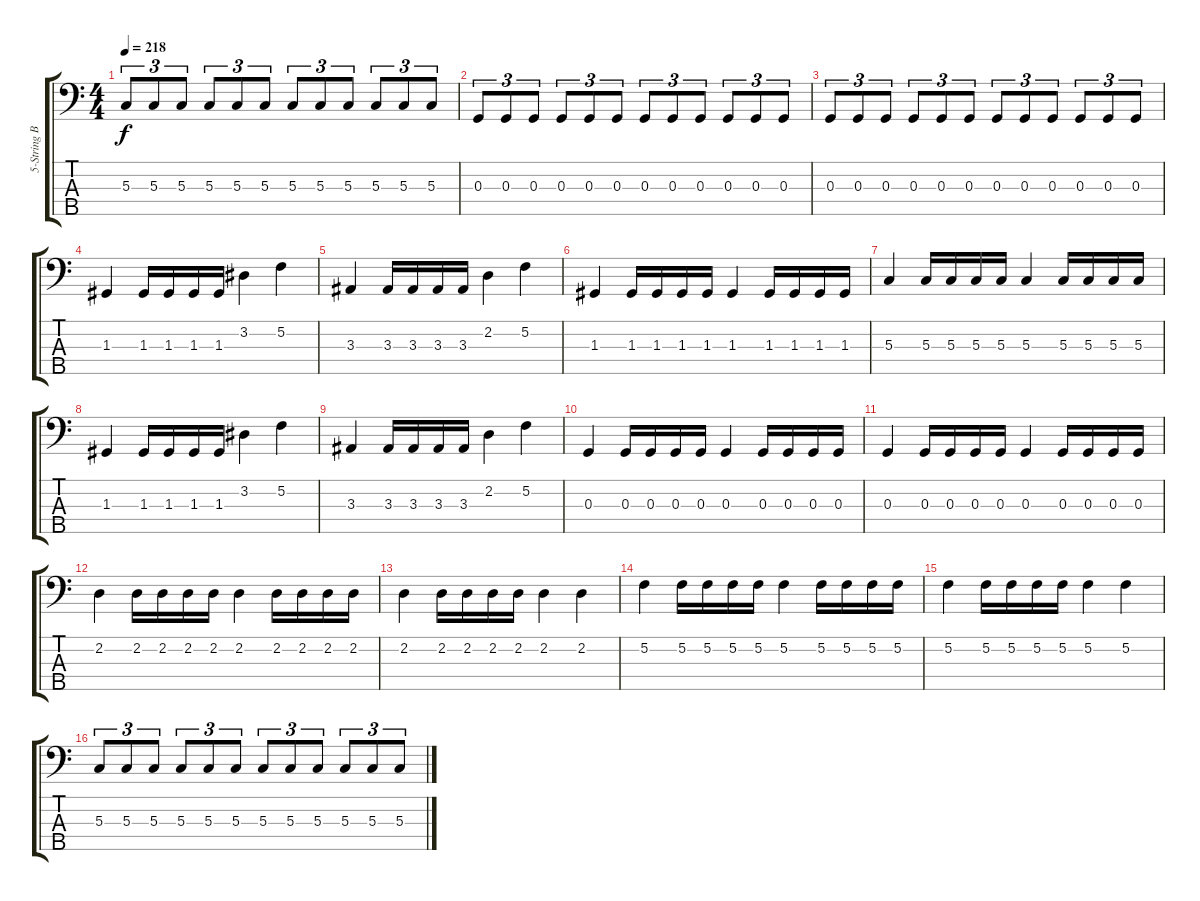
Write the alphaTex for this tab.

\track ("5-String Bass" "5-String B") {instrument electricbasspick}
\staff {score tabs}
\tuning (F2 C2 G1 D1 A0) {hide}
\ts (4 4)
\tempo 218
\clef f4
\ks c
5.3.8{tu (3 2) dy f} 5.3.8{tu (3 2)} 5.3.8{tu (3 2)} 5.3.8{tu (3 2)} 5.3.8{tu (3 2)} 5.3.8{tu (3 2)} 5.3.8{tu (3 2)} 5.3.8{tu (3 2)} 5.3.8{tu (3 2)} 5.3.8{tu (3 2)} 5.3.8{tu (3 2)} 5.3.8{tu (3 2)} |
0.3.8{tu (3 2)} 0.3.8{tu (3 2)} 0.3.8{tu (3 2)} 0.3.8{tu (3 2)} 0.3.8{tu (3 2)} 0.3.8{tu (3 2)} 0.3.8{tu (3 2)} 0.3.8{tu (3 2)} 0.3.8{tu (3 2)} 0.3.8{tu (3 2)} 0.3.8{tu (3 2)} 0.3.8{tu (3 2)} |
0.3.8{tu (3 2)} 0.3.8{tu (3 2)} 0.3.8{tu (3 2)} 0.3.8{tu (3 2)} 0.3.8{tu (3 2)} 0.3.8{tu (3 2)} 0.3.8{tu (3 2)} 0.3.8{tu (3 2)} 0.3.8{tu (3 2)} 0.3.8{tu (3 2)} 0.3.8{tu (3 2)} 0.3.8{tu (3 2)} |
1.3.4 1.3.16 1.3.16 1.3.16 1.3.16 3.2.4 5.2.4 |
3.3.4 3.3.16 3.3.16 3.3.16 3.3.16 2.2.4 5.2.4 |
1.3.4 1.3.16 1.3.16 1.3.16 1.3.16 1.3.4 1.3.16 1.3.16 1.3.16 1.3.16 |
5.3.4 5.3.16 5.3.16 5.3.16 5.3.16 5.3.4 5.3.16 5.3.16 5.3.16 5.3.16 |
1.3.4 1.3.16 1.3.16 1.3.16 1.3.16 3.2.4 5.2.4 |
3.3.4 3.3.16 3.3.16 3.3.16 3.3.16 2.2.4 5.2.4 |
0.3.4 0.3.16 0.3.16 0.3.16 0.3.16 0.3.4 0.3.16 0.3.16 0.3.16 0.3.16 |
0.3.4 0.3.16 0.3.16 0.3.16 0.3.16 0.3.4 0.3.16 0.3.16 0.3.16 0.3.16 |
2.2.4 2.2.16 2.2.16 2.2.16 2.2.16 2.2.4 2.2.16 2.2.16 2.2.16 2.2.16 |
2.2.4 2.2.16 2.2.16 2.2.16 2.2.16 2.2.4 2.2.4 |
5.2.4 5.2.16 5.2.16 5.2.16 5.2.16 5.2.4 5.2.16 5.2.16 5.2.16 5.2.16 |
5.2.4 5.2.16 5.2.16 5.2.16 5.2.16 5.2.4 5.2.4 |
5.3.8{tu (3 2)} 5.3.8{tu (3 2)} 5.3.8{tu (3 2)} 5.3.8{tu (3 2)} 5.3.8{tu (3 2)} 5.3.8{tu (3 2)} 5.3.8{tu (3 2)} 5.3.8{tu (3 2)} 5.3.8{tu (3 2)} 5.3.8{tu (3 2)} 5.3.8{tu (3 2)} 5.3.8{tu (3 2)}
